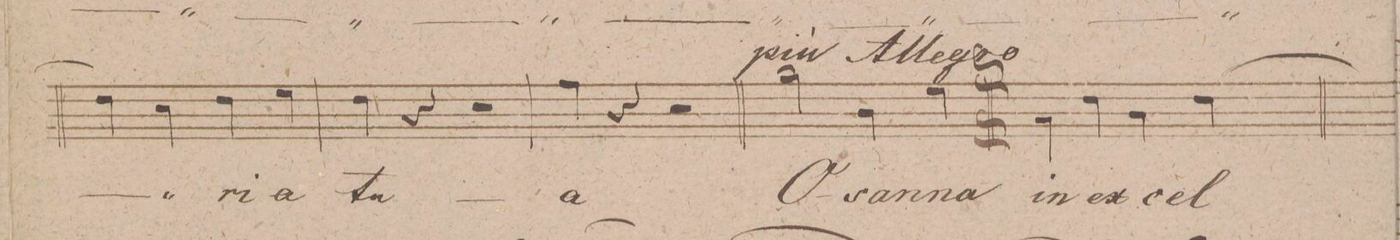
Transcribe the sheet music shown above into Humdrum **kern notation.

**kern	**text	**dynam
*I"Soprano.	*	*
*clefC1	*	*
*k[f#c#g#d#]	*	*
*met(c)	*	*
*M4/4	*	*
4b\]	.	.
4a\	.	.
4b\	-ri-	.
4cc#\	-a	.
=48	=48	=48
4b\	tu-	.
4r	.	.
2r	.	.
=49	=49	=49
4dd#\	-a	.
4r	.	.
2r	.	.
=50||	=50||	=50||
2ee\	O-	.
4g#\	-san-	.
4cc#\	-na	.
=51	=51	=51
4f#\	in	.
4b\	ex-	.
4g#\	-cel-	.
[4b\	.	.
=52	=52	=52
*-	*-	*-
